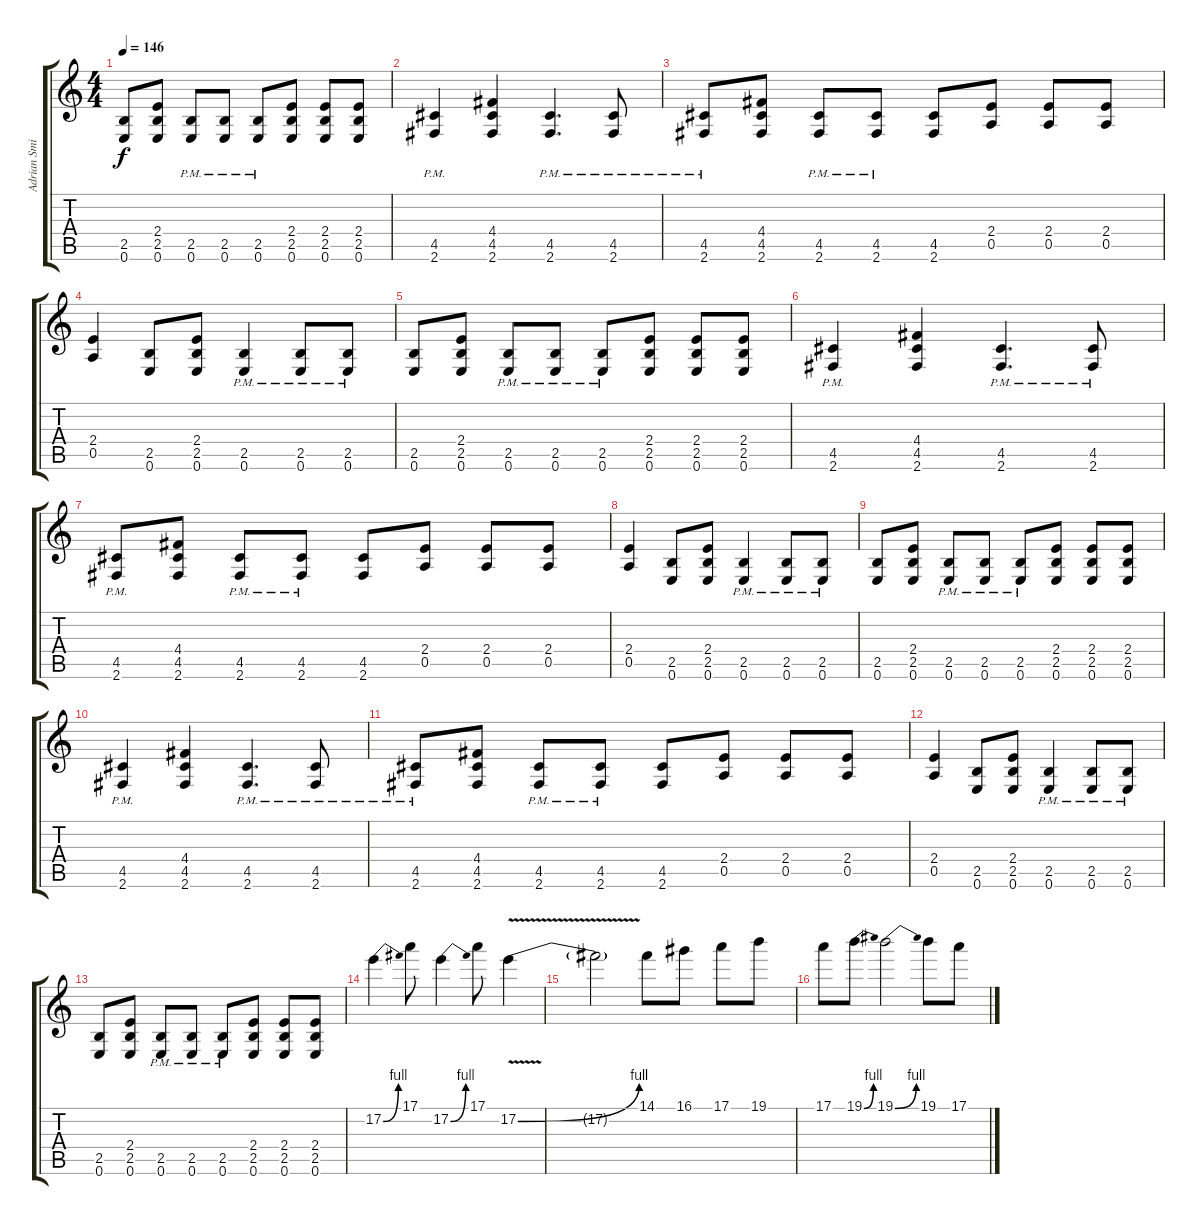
\track ("Adrian Smith" "Adrian Smi") {instrument distortionguitar}
\staff {score tabs}
\tuning (E4 B3 G3 D3 A2 E2) {hide}
\ts (4 4)
\tempo 146
\clef g2
\ks c
(2.5 0.6).8{dy f} (2.4 2.5 0.6).8 (2.5{pm} 0.6{pm}).8 (2.5{pm} 0.6{pm}).8 (2.5{pm} 0.6{pm}).8 (2.4 2.5 0.6).8 (2.4 2.5 0.6).8 (2.4 2.5 0.6).8 |
(4.5 2.6{pm}).4 (4.4 4.5 2.6).4 (4.5{pm} 2.6{pm}).4{d} (4.5{pm} 2.6{pm}).8 |
(4.5{pm} 2.6{pm}).8 (4.4 4.5 2.6).8 (4.5{pm} 2.6{pm}).8 (4.5{pm} 2.6{pm}).8 (4.5 2.6).8 (2.4 0.5).8 (2.4 0.5).8 (2.4 0.5).8 |
(2.4 0.5).4 (2.5 0.6).8 (2.4 2.5 0.6).8 (2.5{pm} 0.6{pm}).4 (2.5{pm} 0.6{pm}).8 (2.5{pm} 0.6{pm}).8 |
(2.5 0.6).8 (2.4 2.5 0.6).8 (2.5{pm} 0.6{pm}).8 (2.5{pm} 0.6{pm}).8 (2.5{pm} 0.6{pm}).8 (2.4 2.5 0.6).8 (2.4 2.5 0.6).8 (2.4 2.5 0.6).8 |
(4.5 2.6{pm}).4{volume 10} (4.4 4.5 2.6).4 (4.5{pm} 2.6{pm}).4{d} (4.5{pm} 2.6{pm}).8 |
(4.5{pm} 2.6{pm}).8 (4.4 4.5 2.6).8 (4.5{pm} 2.6{pm}).8 (4.5{pm} 2.6{pm}).8 (4.5 2.6).8 (2.4 0.5).8 (2.4 0.5).8 (2.4 0.5).8 |
(2.4 0.5).4 (2.5 0.6).8 (2.4 2.5 0.6).8 (2.5{pm} 0.6{pm}).4 (2.5{pm} 0.6{pm}).8 (2.5{pm} 0.6{pm}).8 |
(2.5 0.6).8 (2.4 2.5 0.6).8 (2.5{pm} 0.6{pm}).8 (2.5{pm} 0.6{pm}).8 (2.5{pm} 0.6{pm}).8 (2.4 2.5 0.6).8 (2.4 2.5 0.6).8 (2.4 2.5 0.6).8 |
(4.5 2.6{pm}).4 (4.4 4.5 2.6).4 (4.5{pm} 2.6{pm}).4{d} (4.5{pm} 2.6{pm}).8 |
(4.5{pm} 2.6{pm}).8 (4.4 4.5 2.6).8 (4.5{pm} 2.6{pm}).8 (4.5{pm} 2.6{pm}).8 (4.5 2.6).8 (2.4 0.5).8 (2.4 0.5).8 (2.4 0.5).8 |
(2.4 0.5).4 (2.5 0.6).8 (2.4 2.5 0.6).8 (2.5{pm} 0.6{pm}).4 (2.5{pm} 0.6{pm}).8 (2.5{pm} 0.6{pm}).8 |
(2.5 0.6).8 (2.4 2.5 0.6).8 (2.5{pm} 0.6{pm}).8 (2.5{pm} 0.6{pm}).8 (2.5{pm} 0.6{pm}).8 (2.4 2.5 0.6).8 (2.4 2.5 0.6).8 (2.4 2.5 0.6).8 |
17.2{be (bend 0 0 60 4)}.4{volume 16} 17.1.8 17.2{be (bend 0 0 60 4)}.4 17.1.8 17.2{be (bend 0 0 60 4) v}.4 |
17.2{t}.2 14.1.8 16.1.8 17.1.8 19.1.8 |
17.1.8 19.1{be (bend 0 0 60 4)}.8 19.1{be (bend 0 0 60 4)}.2 19.1.8 17.1.8
